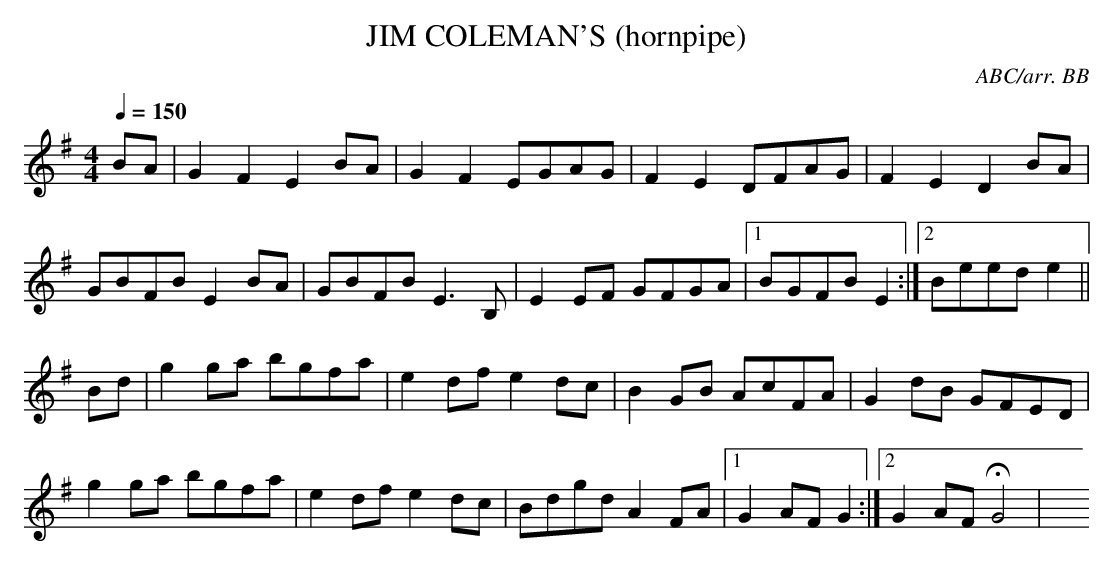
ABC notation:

X:1
T:JIM COLEMAN'S (hornpipe)
C:ABC/arr. BB
measure 1 = /(3GAG (3FEF (3EFE BA/
M:4/4
Q:1/4=150
L:1/8
K:Em
BA|G2F2 E2BA|G2F2 EGAG|F2E2 DFAG|F2E2 D2 BA |
GBFB E2 BA|GBFB E3 B,|E2 EF GFGA |1 BGFB E2 :|\
[2 Beed e2 ||
Bd|g2 ga bgfa|e2df e2dc|B2GB AcFA |G2dB GFED |
g2 ga bgfa|e2df e2dc|Bdgd A2FA |1G2AF G2 :|2 G2AF HG4|x
